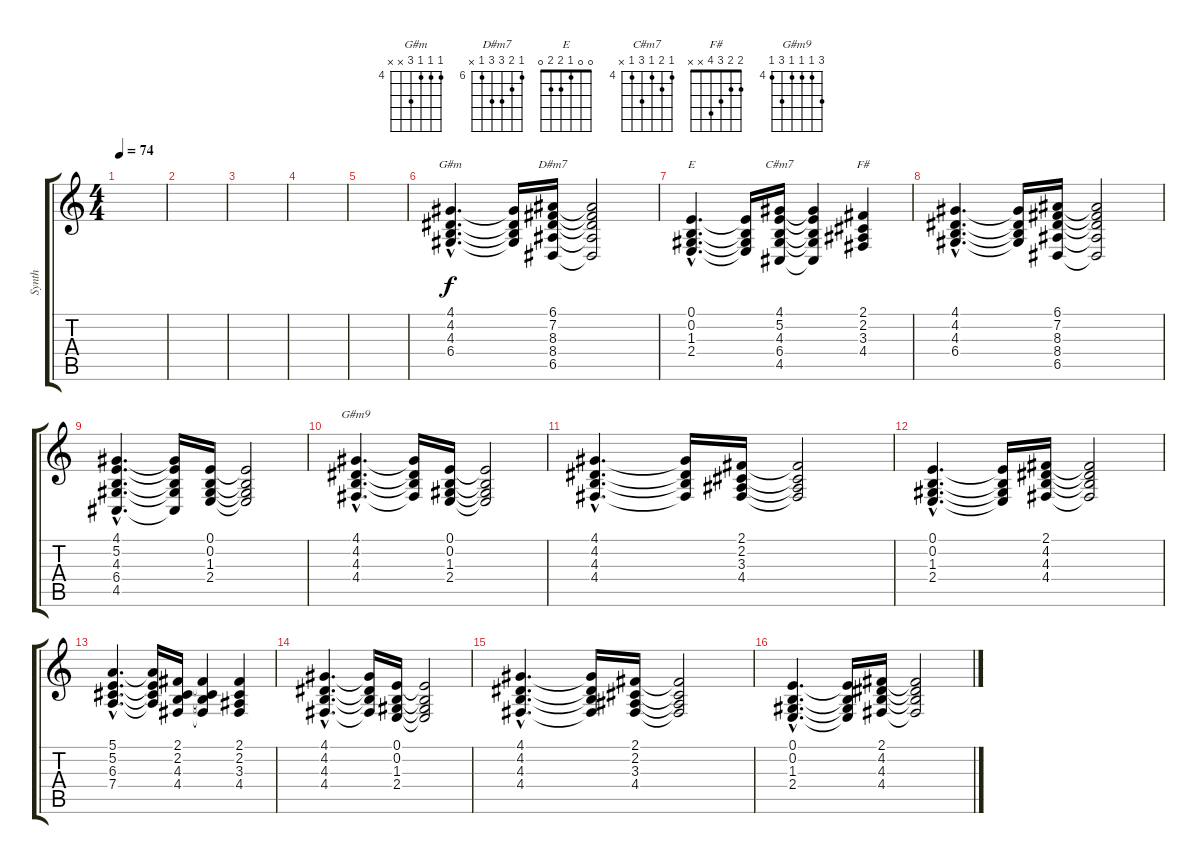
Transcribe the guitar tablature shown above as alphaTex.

\track ("Synth" "Synth") {instrument synthstrings1}
\staff {score tabs}
\tuning (E4 B3 G3 D3 A2 E2) {hide}
\chord ("G#m" 4 4 4 6 x x) {firstfret 4}
\chord ("D#m7" 6 7 8 8 6 x) {firstfret 6}
\chord ("E" 0 0 1 2 2 0)
\chord ("C#m7" 4 5 4 6 4 x) {firstfret 4}
\chord ("F#" 2 2 3 4 x x)
\chord ("G#m9" 6 4 4 4 6 4) {firstfret 4}
\ts (4 4)
\tempo 74
\clef g2
\ks c
|
|
|
|
|
(4.1{hac} 4.2{hac} 4.3{hac} 6.4{hac}).4{d ch "G#m"} (4.1{t} 4.2{t} 4.3{t} 6.4{t}).16 (6.1 7.2 8.3 8.4 6.5).16{ch "D#m7"} (6.1{t} 7.2{t} 8.3{t} 8.4{t} 6.5{t}).2 |
(0.1{hac} 0.2{hac} 1.3{hac} 2.4{hac}).4{d ch "E"} (0.1{t} 0.2{t} 1.3{t} 2.4{t}).16 (4.1 5.2 4.3 6.4 4.5).16{ch "C#m7"} (4.1{t} 5.2{t} 4.3{t} 6.4{t} 4.5{t}).4 (2.1 2.2 3.3 4.4).4{ch "F#"} |
(4.1{hac} 4.2{hac} 4.3{hac} 6.4{hac}).4{d} (4.1{t} 4.2{t} 4.3{t} 6.4{t}).16 (6.1 7.2 8.3 8.4 6.5).16 (6.1{t} 7.2{t} 8.3{t} 8.4{t} 6.5{t}).2 |
(4.1{hac} 5.2{hac} 4.3{hac} 6.4{hac} 4.5{hac}).4{d} (4.1{t} 5.2{t} 4.3{t} 6.4{t} 4.5{t}).16 (0.1 0.2 1.3 2.4).16 (0.1{t} 0.2{t} 1.3{t} 2.4{t}).2 |
(4.1{hac} 4.2{hac} 4.3{hac} 4.4{hac}).4{d ch "G#m9"} (4.1{t} 4.2{t} 4.3{t} 4.4{t}).16 (0.1 0.2 1.3 2.4).16 (0.1{t} 0.2{t} 1.3{t} 2.4{t}).2 |
(4.1{hac} 4.2{hac} 4.3{hac} 4.4{hac}).4{d} (4.1{t} 4.2{t} 4.3{t} 4.4{t}).16 (2.1 2.2 3.3 4.4).16 (2.1{t} 2.2{t} 3.3{t} 4.4{t}).2 |
(0.1{hac} 0.2{hac} 1.3{hac} 2.4{hac}).4{d} (0.1{t} 0.2{t} 1.3{t} 2.4{t}).16 (2.1 4.2 4.3 4.4).16 (2.1{t} 4.2{t} 4.3{t} 4.4{t}).2 |
(5.1{hac} 5.2{hac} 6.3{hac} 7.4{hac}).4{d} (5.1{t} 5.2{t} 6.3{t} 7.4{t}).16 (2.1 2.2 4.3 4.4).16 (2.1{t} 2.2{t} 4.3{t} 4.4{t}).4 (2.1 2.2 3.3 4.4).4 |
(4.1{hac} 4.2{hac} 4.3{hac} 4.4{hac}).4{d} (4.1{t} 4.2{t} 4.3{t} 4.4{t}).16 (0.1 0.2 1.3 2.4).16 (0.1{t} 0.2{t} 1.3{t} 2.4{t}).2 |
(4.1{hac} 4.2{hac} 4.3{hac} 4.4{hac}).4{d} (4.1{t} 4.2{t} 4.3{t} 4.4{t}).16 (2.1 2.2 3.3 4.4).16 (2.1{t} 2.2{t} 3.3{t} 4.4{t}).2 |
(0.1{hac} 0.2{hac} 1.3{hac} 2.4{hac}).4{d} (0.1{t} 0.2{t} 1.3{t} 2.4{t}).16 (2.1 4.2 4.3 4.4).16 (2.1{t} 4.2{t} 4.3{t} 4.4{t}).2
